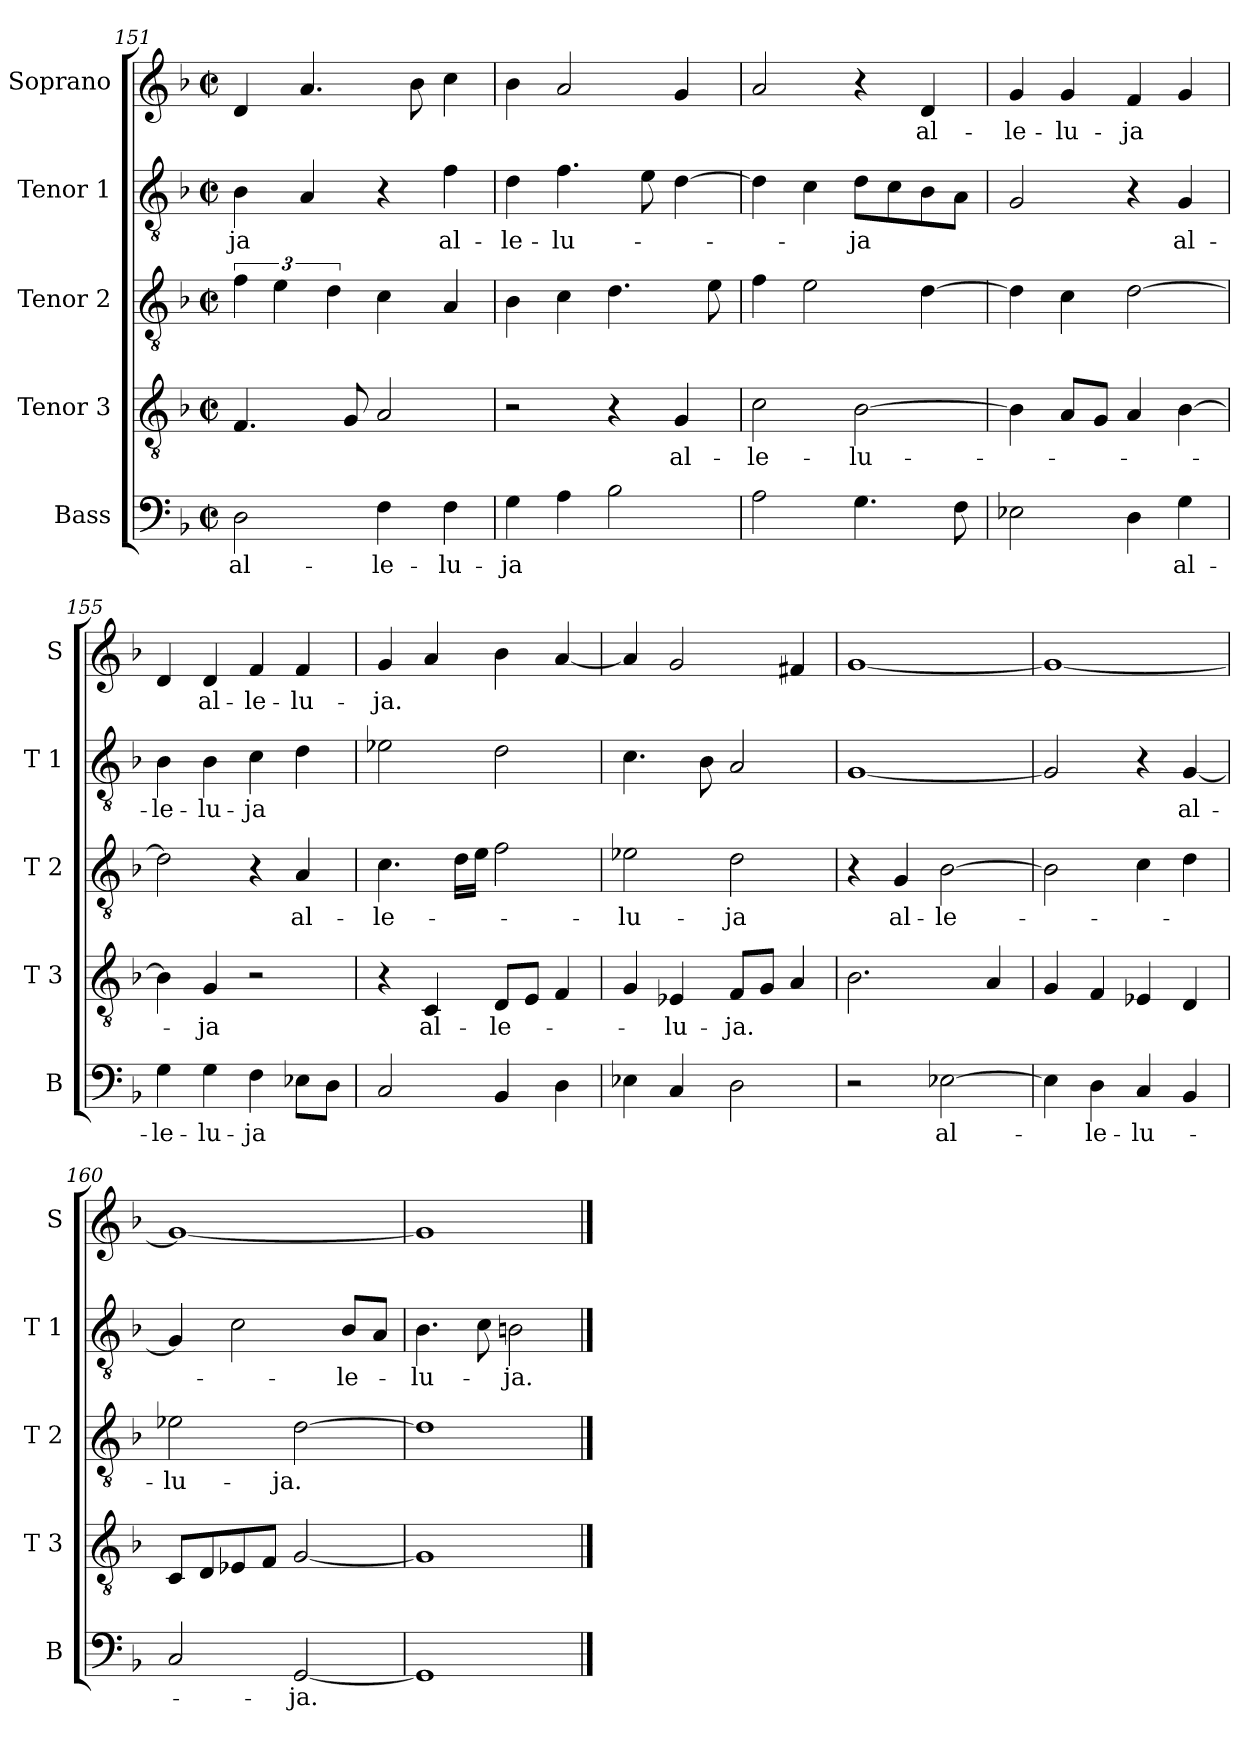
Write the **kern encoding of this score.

**kern	**text	**kern	**text	**kern	**text	**kern	**text	**kern	**text
*part5	*part5	*part4	*part4	*part3	*part3	*part2	*part2	*part1	*part1
*staff5	*staff5	*staff4	*staff4	*staff3	*staff3	*staff2	*staff2	*staff1	*staff1
*I"Bass	*	*I"Tenor 3	*	*I"Tenor 2	*	*I"Tenor 1	*	*I"Soprano	*
*I'B	*	*I'T 3	*	*I'T 2	*	*I'T 1	*	*I'S	*
*clefF4	*	*clefGv2	*	*clefGv2	*	*clefGv2	*	*clefG2	*
*k[b-]	*	*k[b-]	*	*k[b-]	*	*k[b-]	*	*k[b-]	*
*F:	*	*F:	*	*F:	*	*F:	*	*F:	*
*M2/2	*	*M2/2	*	*M2/2	*	*M2/2	*	*M2/2	*
*met(c|)	*	*met(c|)	*	*met(c|)	*	*met(c|)	*	*met(c|)	*
=151	=151	=151	=151	=151	=151	=151	=151	=151	=151
!	!LO:LY:b	!	!	!	!	!	!LO:LY:b	!	!
2D\	al-	4.F/	.	6f\	.	4B-\	-ja	4d/	.
.	.	.	.	6e\	.	.	.	.	.
.	.	.	.	.	.	4A/	.	4.a/	.
.	.	.	.	6d\	.	.	.	.	.
.	.	8G/	.	.	.	.	.	.	.
!	!LO:LY:b	!	!	!	!	!	!	!	!
4F\	-le-	2A/	.	4c\	.	4r	.	.	.
.	.	.	.	.	.	.	.	8b-\	.
!	!LO:LY:b	!	!	!	!	!	!LO:LY:b	!	!
4F\	-lu-	.	.	4A/	.	4f\	al-	4cc\	.
=152	=152	=152	=152	=152	=152	=152	=152	=152	=152
!	!LO:LY:b	!	!	!	!	!	!LO:LY:b	!	!
4G\	-ja	2r	.	4B-\	.	4d\	-le-	4b-\	.
!	!	!	!	!	!	!	!LO:LY:b	!	!
4A\	.	.	.	4c\	.	4.f\	-lu-	2a/	.
2B-\	.	4r	.	4.d\	.	.	.	.	.
.	.	.	.	.	.	8e\	.	.	.
!	!	!	!LO:LY:b	!	!	!	!	!	!
.	.	4G/	al-	.	.	[4d\	.	4g/	.
.	.	.	.	8e\	.	.	.	.	.
=153	=153	=153	=153	=153	=153	=153	=153	=153	=153
!	!	!	!LO:LY:b	!	!	!	!	!	!
2A\	.	2c\	-le-	4f\	.	4d\]	.	2a/	.
.	.	.	.	2e\	.	4c\	.	.	.
!	!	!	!LO:LY:b	!	!	!	!LO:LY:b	!	!
4.G\	.	[2B-\	-lu-	.	.	8d\L	-ja	4r	.
.	.	.	.	.	.	8c\	.	.	.
!	!	!	!	!	!	!	!	!	!LO:LY:b
.	.	.	.	[4d\	.	8B-\	.	4d/	al-
8F\	.	.	.	.	.	8A\J	.	.	.
=154	=154	=154	=154	=154	=154	=154	=154	=154	=154
!	!	!	!	!	!	!	!	!	!LO:LY:b
2E-X\	.	4B-\]	.	4d\]	.	2G/	.	4g/	-le-
!	!	!	!	!	!	!	!	!	!LO:LY:b
.	.	8A/L	.	4c\	.	.	.	4g/	-lu-
.	.	8G/J	.	.	.	.	.	.	.
!	!	!	!	!	!	!	!	!	!LO:LY:b
4D\	.	4A/	.	[2d\	.	4r	.	4f/	-ja
!	!LO:LY:b	!	!	!	!	!	!LO:LY:b	!	!
4G\	al-	[4B-\	.	.	.	4G/	al-	4g/	.
!!LO:PB:g=z
=155	=155	=155	=155	=155	=155	=155	=155	=155	=155
!	!LO:LY:b	!	!	!	!	!	!LO:LY:b	!	!
4G\	-le-	4B-\]	.	2d\]	.	4B-\	-le-	4d/	.
!	!LO:LY:b	!	!LO:LY:b	!	!	!	!LO:LY:b	!	!LO:LY:b
4G\	-lu-	4G/	-ja	.	.	4B-\	-lu-	4d/	al-
!	!LO:LY:b	!	!	!	!	!	!LO:LY:b	!	!LO:LY:b
4F\	-ja	2r	.	4r	.	4c\	-ja	4f/	-le-
!	!	!	!	!	!LO:LY:b	!	!	!	!LO:LY:b
8E-X\L	.	.	.	4A/	al-	4d\	.	4f/	-lu-
8D\J	.	.	.	.	.	.	.	.	.
=156	=156	=156	=156	=156	=156	=156	=156	=156	=156
!	!	!	!	!	!LO:LY:b	!	!	!	!LO:LY:b
2C/	.	4r	.	4.c\	-le-	2e-X\	.	4g/	-ja.
!	!	!	!LO:LY:b	!	!	!	!	!	!
.	.	4C/	al-	.	.	.	.	4a/	.
.	.	.	.	16d\LL	.	.	.	.	.
.	.	.	.	16e\JJ	.	.	.	.	.
!	!	!	!LO:LY:b	!	!	!	!	!	!
4BB-/	.	8D/L	-le-	2f\	.	2d\	.	4b-\	.
.	.	8E/J	.	.	.	.	.	.	.
4D\	.	4F/	.	.	.	.	.	[4a/	.
=157	=157	=157	=157	=157	=157	=157	=157	=157	=157
!	!	!	!	!	!LO:LY:b	!	!	!	!
4E-X\	.	4G/	.	2e-X\	-lu-	4.c\	.	4a/]	.
!	!	!	!LO:LY:b	!	!	!	!	!	!
4C/	.	4E-X/	-lu-	.	.	.	.	2g/	.
.	.	.	.	.	.	8B-\	.	.	.
!	!	!	!LO:LY:b	!	!LO:LY:b	!	!	!	!
2D\	.	8F/L	-ja.	2d\	-ja	2A/	.	.	.
.	.	8G/J	.	.	.	.	.	.	.
.	.	4A/	.	.	.	.	.	4f#X/	.
=158	=158	=158	=158	=158	=158	=158	=158	=158	=158
2r	.	2.B-\	.	4r	.	[1G	.	[1g	.
!	!	!	!	!	!LO:LY:b	!	!	!	!
.	.	.	.	4G/	al-	.	.	.	.
!	!LO:LY:b	!	!	!	!LO:LY:b	!	!	!	!
[2E-X\	al-	.	.	[2B-\	-le-	.	.	.	.
.	.	4A/	.	.	.	.	.	.	.
!!LO:LB:g=z
=159	=159	=159	=159	=159	=159	=159	=159	=159	=159
4E-\]	.	4G/	.	2B-\]	.	2G/]	.	1g_	.
!	!LO:LY:b	!	!	!	!	!	!	!	!
4D\	-le-	4F/	.	.	.	.	.	.	.
!	!LO:LY:b	!	!	!	!	!	!	!	!
4C/	-lu-	4E-X/	.	4c\	.	4r	.	.	.
!	!	!	!	!	!	!	!LO:LY:b	!	!
4BB-/	.	4D/	.	4d\	.	[4G/	al-	.	.
=160	=160	=160	=160	=160	=160	=160	=160	=160	=160
!	!	!	!	!	!LO:LY:b	!	!	!	!
2C/	.	8C/L	.	2e-X\	-lu-	4G/]	.	1g_	.
.	.	8D/	.	.	.	.	.	.	.
.	.	8E-X/	.	.	.	2c\	.	.	.
.	.	8F/J	.	.	.	.	.	.	.
!	!LO:LY:b	!	!	!	!LO:LY:b	!	!	!	!
[2GG/	-ja.	[2G/	.	[2d\	-ja.	.	.	.	.
!	!	!	!	!	!	!	!LO:LY:b	!	!
.	.	.	.	.	.	8B-/L	-le-	.	.
.	.	.	.	.	.	8A/J	.	.	.
=161	=161	=161	=161	=161	=161	=161	=161	=161	=161
!	!	!	!	!	!	!	!LO:LY:b	!	!
1GG]	.	1G]	.	1d]	.	4.B-\	-lu-	1g]	.
.	.	.	.	.	.	8c\	.	.	.
!	!	!	!	!	!	!	!LO:LY:b	!	!
.	.	.	.	.	.	2Bn\	-ja.	.	.
==	==	==	==	==	==	==	==	==	==
*-	*-	*-	*-	*-	*-	*-	*-	*-	*-
